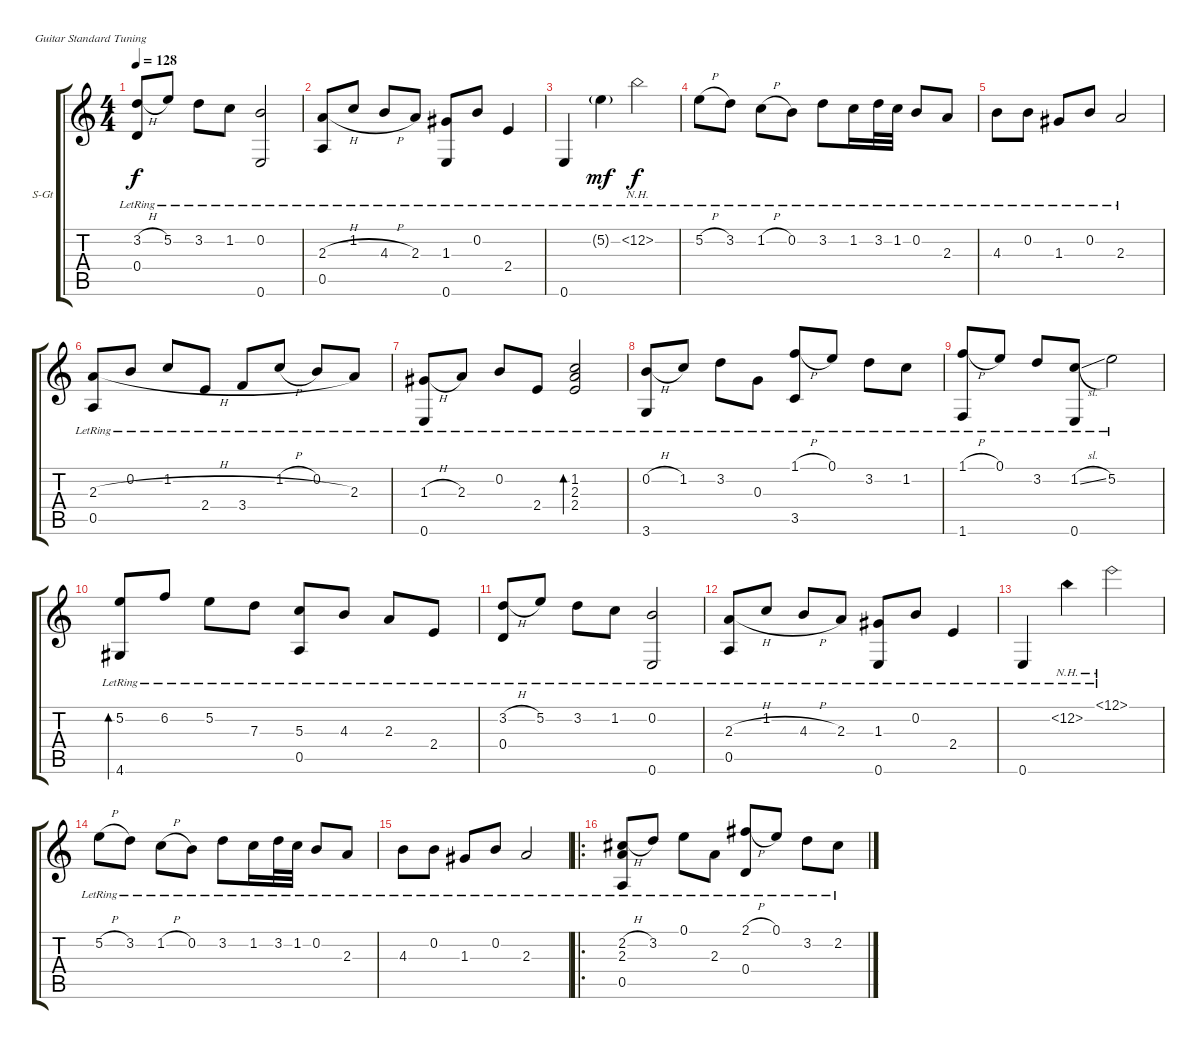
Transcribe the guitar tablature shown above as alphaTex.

\bracketExtendMode groupsimilarinstruments
\firstSystemTrackNameOrientation horizontal
\otherSystemsTrackNameOrientation horizontal
\track ("Äîðîæêà 1" "S-Gt") {instrument acousticguitarsteel}
\staff {score tabs}
\tuning (E4 B3 G3 D3 A2 E2)
\ts (4 4)
\tempo 128
\clef g2
\ks c
(3.2{h lr} 0.4{lr}).8{dy f} 5.2{lr}.8 3.2{lr}.8 1.2{lr}.8 (0.2{lr} 0.6{lr}).2 |
(2.3{h lr} 0.5{lr}).8 1.2{lr}.8 4.3{h lr}.8 2.3{lr}.8 (1.3{lr} 0.6{lr}).8 0.2{lr}.8 2.4{lr}.4 |
0.6{lr}.4 5.2{g lr}.4{dy mf} 12.2{nh lr}.2{dy f} |
5.2{h lr}.8 3.2{lr}.8 1.2{h lr}.8 0.2{lr}.8 3.2{lr}.8 1.2{lr}.16 3.2{lr}.32 1.2{lr}.32 0.2{lr}.8 2.3{lr}.8 |
4.3{lr}.8 0.2{lr}.8 1.3{lr}.8 0.2{lr}.8 2.3{lr}.2 |
(2.3{h lr} 0.5{lr}).8 0.2{lr}.8 1.2{lr}.8 2.4{lr}.8 3.4{lr}.8 1.2{h lr}.8 0.2{lr}.8 2.3{lr}.8 |
(1.3{h lr} 0.6{lr}).8 2.3{lr}.8 0.2{lr}.8 2.4{lr}.8 (1.2{lr} 2.3 2.4).2{bd 60} |
(0.2{h lr} 3.6{lr}).8 1.2{lr}.8 3.2{lr}.8 0.3{lr}.8 (1.1{h lr} 3.5{lr}).8 0.1{lr}.8 3.2{lr}.8 1.2{lr}.8 |
(1.1{h lr} 1.6{lr}).8 0.1{lr}.8 3.2{lr}.8 (1.2{sl lr} 0.6{lr}).8 5.2{lr}.2 |
(5.2{lr} 4.6{lr}).8{bd 480} 6.2{lr}.8 5.2{lr}.8 7.3{lr}.8 (5.3{lr} 0.5{lr}).8 4.3{lr}.8 2.3{lr}.8 2.4{lr}.8 |
(3.2{h lr} 0.4{lr}).8 5.2{lr}.8 3.2{lr}.8 1.2{lr}.8 (0.2{lr} 0.6{lr}).2 |
(2.3{h lr} 0.5{lr}).8 1.2{lr}.8 4.3{h lr}.8 2.3{lr}.8 (1.3{lr} 0.6{lr}).8 0.2{lr}.8 2.4{lr}.4 |
0.6{lr}.4 12.2{nh lr}.4 12.1{nh lr}.2 |
5.2{h lr}.8 3.2{lr}.8 1.2{h lr}.8 0.2{lr}.8 3.2{lr}.8 1.2{lr}.16 3.2{lr}.32 1.2{lr}.32 0.2{lr}.8 2.3{lr}.8 |
4.3{lr}.8 0.2{lr}.8 1.3{lr}.8 0.2{lr}.8 2.3{lr}.2 |
\ro
(2.2{h lr} 2.3 0.5{lr}).8 3.2{lr}.8 0.1{lr}.8 2.3{lr}.8 (2.1{h lr} 0.4{lr}).8 0.1{lr}.8 3.2{lr}.8 2.2{lr}.8
